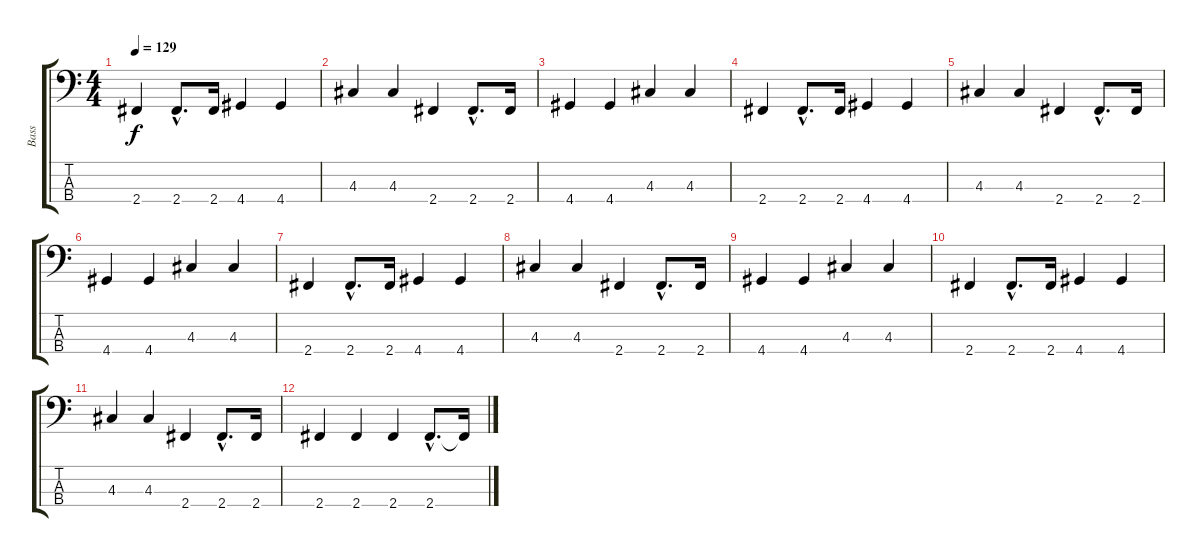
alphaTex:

\track ("Bass" "Bass") {instrument electricbasspick}
\staff {score tabs}
\tuning (G2 D2 A1 E1) {hide}
\ts (4 4)
\tempo 129
\clef f4
\ks c
2.4.4{dy f} 2.4{hac}.8{d} 2.4.16 4.4.4 4.4.4 |
4.3.4 4.3.4 2.4.4 2.4{hac}.8{d} 2.4.16 |
4.4.4 4.4.4 4.3.4 4.3.4 |
2.4.4 2.4{hac}.8{d} 2.4.16 4.4.4 4.4.4 |
4.3.4 4.3.4 2.4.4 2.4{hac}.8{d} 2.4.16 |
4.4.4 4.4.4 4.3.4 4.3.4 |
2.4.4 2.4{hac}.8{d} 2.4.16 4.4.4 4.4.4 |
4.3.4 4.3.4 2.4.4 2.4{hac}.8{d} 2.4.16 |
4.4.4 4.4.4 4.3.4 4.3.4 |
2.4.4 2.4{hac}.8{d} 2.4.16 4.4.4 4.4.4 |
4.3.4 4.3.4 2.4.4 2.4{hac}.8{d} 2.4.16 |
2.4.4 2.4.4 2.4.4 2.4{hac}.8{d} 2.4{t}.16
